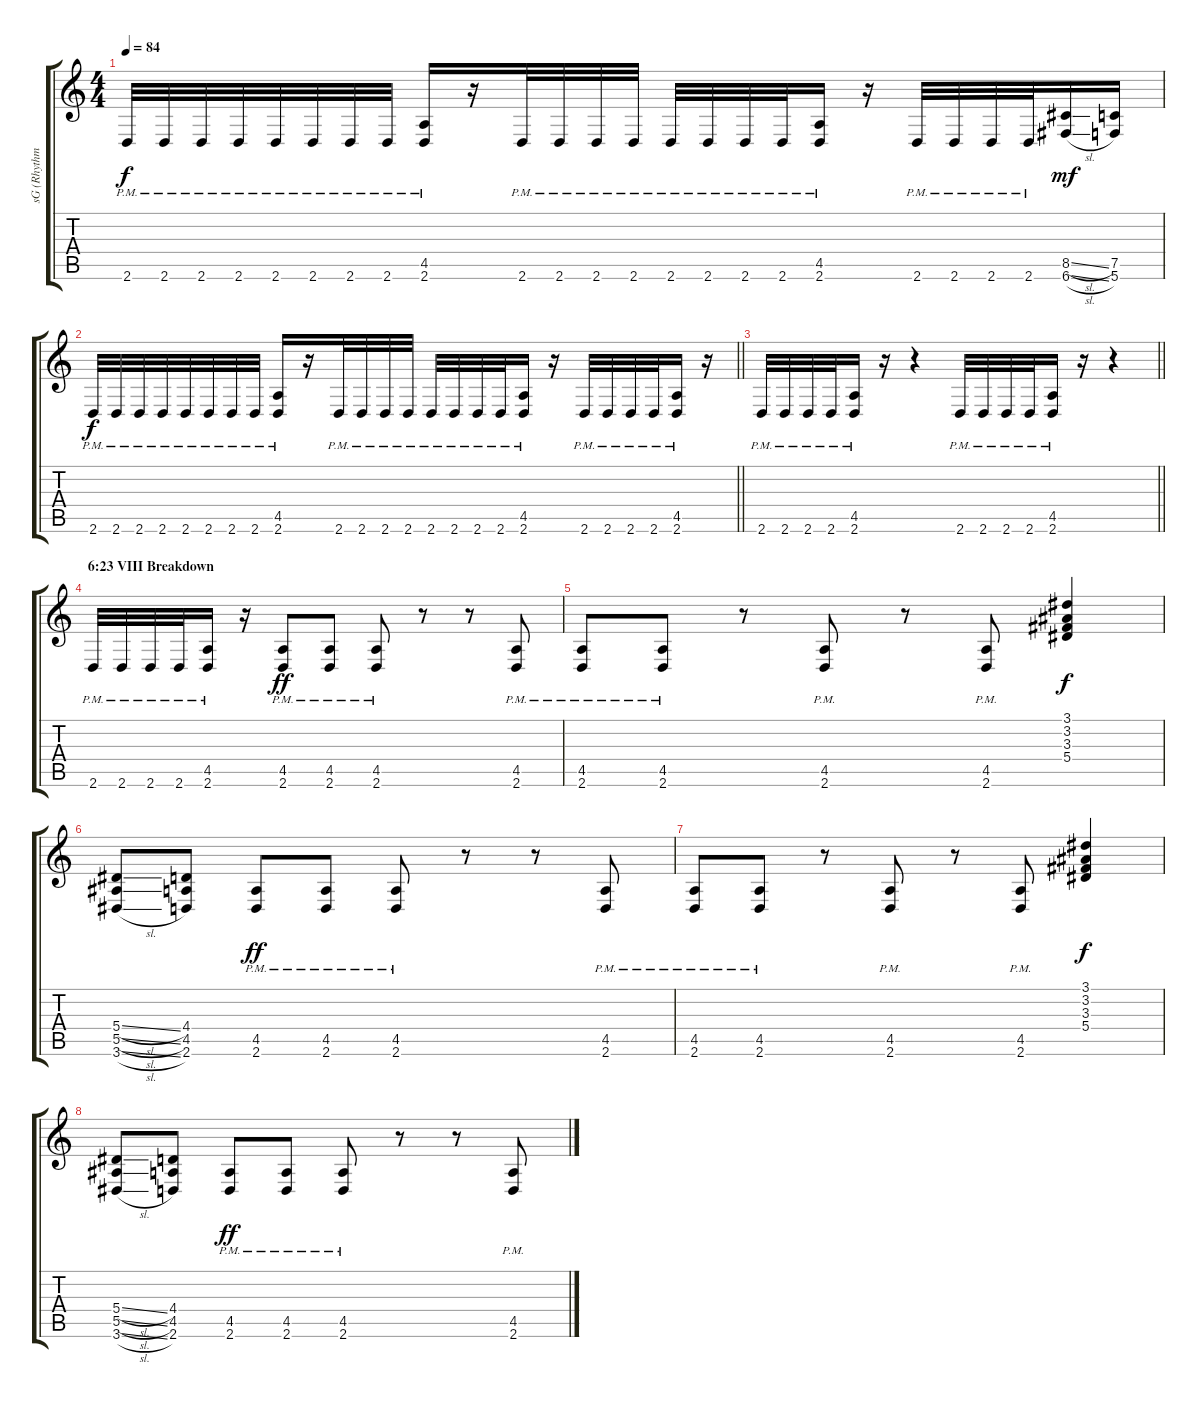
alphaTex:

\track ("sG (Rhythm Guitar)" "sG (Rhythm") {instrument distortionguitar}
\staff {score tabs}
\tuning (C4 G3 Eb3 Bb2 F2 C2) {hide}
\ts (4 4)
\tempo 84
\clef g2
\ks c
2.6{pm}.32{dy f} 2.6{pm}.32 2.6{pm}.32 2.6{pm}.32 2.6{pm}.32 2.6{pm}.32 2.6{pm}.32 2.6{pm}.32 (4.5{pm} 2.6{pm}).16 r.16 2.6{pm}.32 2.6{pm}.32 2.6{pm}.32 2.6{pm}.32 2.6{pm}.32 2.6{pm}.32 2.6{pm}.32 2.6{pm}.32 (4.5{pm} 2.6{pm}).16 r.16 2.6{pm}.32 2.6{pm}.32 2.6{pm}.32 2.6{pm}.32 (8.5{sl} 6.6{sl}).16{dy mf} (7.5 5.6).16 |
\barLineRight lightlight
2.6{pm}.32{dy f} 2.6{pm}.32 2.6{pm}.32 2.6{pm}.32 2.6{pm}.32 2.6{pm}.32 2.6{pm}.32 2.6{pm}.32 (4.5{pm} 2.6{pm}).16 r.16 2.6{pm}.32 2.6{pm}.32 2.6{pm}.32 2.6{pm}.32 2.6{pm}.32 2.6{pm}.32 2.6{pm}.32 2.6{pm}.32 (4.5{pm} 2.6{pm}).16 r.16 2.6{pm}.32 2.6{pm}.32 2.6{pm}.32 2.6{pm}.32 (4.5{pm} 2.6{pm}).16 r.16 |
\barLineRight lightlight
2.6{pm}.32 2.6{pm}.32 2.6{pm}.32 2.6{pm}.32 (4.5{pm} 2.6{pm}).16 r.16 r.4 2.6{pm}.32 2.6{pm}.32 2.6{pm}.32 2.6{pm}.32 (4.5{pm} 2.6{pm}).16 r.16 r.4 |
\section ("" "6:23 VIII Breakdown")
2.6{pm}.32 2.6{pm}.32 2.6{pm}.32 2.6{pm}.32 (4.5{pm} 2.6{pm}).16 r.16 (4.5{pm} 2.6{pm}).8{dy ff} (4.5{pm} 2.6{pm}).8 (4.5{pm} 2.6{pm}).8 r.8 r.8 (4.5{pm} 2.6{pm}).8 |
(4.5{pm} 2.6{pm}).8 (4.5{pm} 2.6{pm}).8 r.8 (4.5{pm} 2.6{pm}).8 r.8 (4.5{pm} 2.6{pm}).8 (3.1 3.2 3.3 5.4).4{dy f} |
(5.4{sl} 5.5{sl} 3.6{sl}).8 (4.4 4.5 2.6).8 (4.5{pm} 2.6{pm}).8{dy ff} (4.5{pm} 2.6{pm}).8 (4.5{pm} 2.6{pm}).8 r.8 r.8 (4.5{pm} 2.6{pm}).8 |
(4.5{pm} 2.6{pm}).8 (4.5{pm} 2.6{pm}).8 r.8 (4.5{pm} 2.6{pm}).8 r.8 (4.5{pm} 2.6{pm}).8 (3.1 3.2 3.3 5.4).4{dy f} |
(5.4{sl} 5.5{sl} 3.6{sl}).8 (4.4 4.5 2.6).8 (4.5{pm} 2.6{pm}).8{dy ff} (4.5{pm} 2.6{pm}).8 (4.5{pm} 2.6{pm}).8 r.8 r.8 (4.5{pm} 2.6{pm}).8
